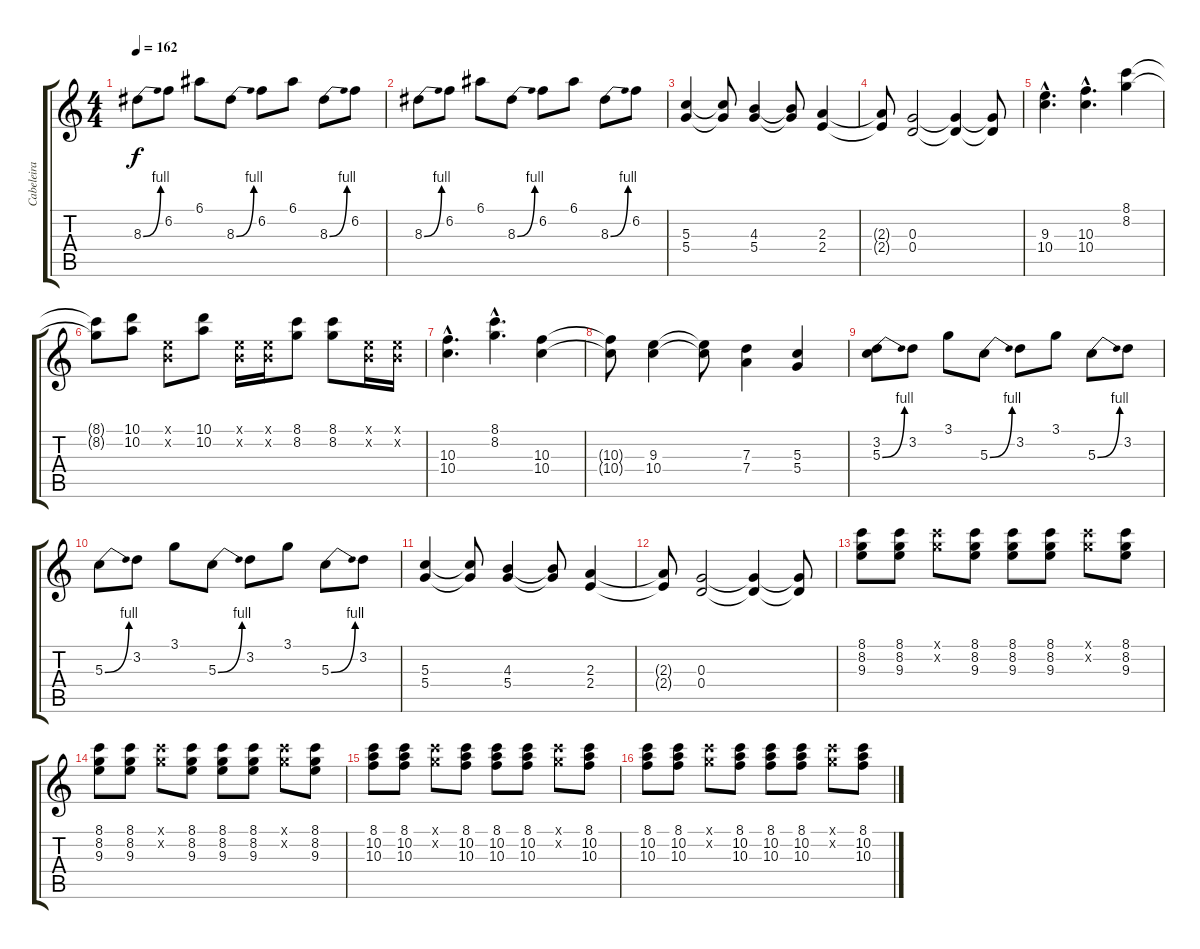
\track ("Cabeleira" "Cabeleira") {instrument electricguitarjazz}
\staff {score tabs}
\tuning (E4 B3 G3 D3 A2 E2) {hide}
\ts (4 4)
\tempo 162
\clef g2
\ks c
8.3{be (bend 0 0 60 4)}.8{dy f} 6.2.8 6.1.8 8.3{be (bend 0 0 60 4)}.8 6.2.8 6.1.8 8.3{be (bend 0 0 60 4)}.8 6.2.8 |
8.3{be (bend 0 0 60 4)}.8 6.2.8 6.1.8 8.3{be (bend 0 0 60 4)}.8 6.2.8 6.1.8 8.3{be (bend 0 0 60 4)}.8 6.2.8 |
(5.3 5.4).4 (5.3{t} 5.4{t}).8 (4.3 5.4).4 (4.3{t} 5.4{t}).8 (2.3 2.4).4 |
(2.3{t} 2.4{t}).8 (0.3 0.4).2 (0.3{t} 0.4{t}).4 (0.3{t} 0.4{t}).8 |
(9.3{hac} 10.4{hac}).4{d} (10.3{hac} 10.4{hac}).4{d} (8.1 8.2).4 |
(8.1{t} 8.2{t}).8 (10.1 10.2).8 (0.1{x} 0.2{x}).8 (10.1 10.2).8 (0.1{x} 0.2{x}).16 (0.1{x} 0.2{x}).16 (8.1 8.2).8 (8.1 8.2).8 (0.1{x} 0.2{x}).16 (0.1{x} 0.2{x}).16 |
(10.3{hac} 10.4{hac}).4{d} (8.1{hac} 8.2{hac}).4{d} (10.3 10.4).4 |
(10.3{t} 10.4{t}).8 (9.3 10.4).4 (9.3{t} 10.4{t}).8 (7.3 7.4).4 (5.3 5.4).4 |
(3.2 5.3{be (bend 0 0 60 4)}).8 3.2.8 3.1.8 5.3{be (bend 0 0 60 4)}.8 3.2.8 3.1.8 5.3{be (bend 0 0 60 4)}.8 3.2.8 |
5.3{be (bend 0 0 60 4)}.8 3.2.8 3.1.8 5.3{be (bend 0 0 60 4)}.8 3.2.8 3.1.8 5.3{be (bend 0 0 60 4)}.8 3.2.8 |
(5.3 5.4).4 (5.3{t} 5.4{t}).8 (4.3 5.4).4 (4.3{t} 5.4{t}).8 (2.3 2.4).4 |
(2.3{t} 2.4{t}).8 (0.3 0.4).2 (0.3{t} 0.4{t}).4 (0.3{t} 0.4{t}).8 |
(8.1 8.2 9.3).8{volume 9} (8.1 8.2 9.3).8 (8.1{x} 8.2{x}).8 (8.1 8.2 9.3).8 (8.1 8.2 9.3).8 (8.1 8.2 9.3).8 (8.1{x} 8.2{x}).8 (8.1 8.2 9.3).8 |
(8.1 8.2 9.3).8 (8.1 8.2 9.3).8 (8.1{x} 8.2{x}).8 (8.1 8.2 9.3).8 (8.1 8.2 9.3).8 (8.1 8.2 9.3).8 (8.1{x} 8.2{x}).8 (8.1 8.2 9.3).8 |
(8.1 10.2 10.3).8 (8.1 10.2 10.3).8 (8.1{x} 8.2{x}).8 (8.1 10.2 10.3).8 (8.1 10.2 10.3).8 (8.1 10.2 10.3).8 (8.1{x} 8.2{x}).8 (8.1 10.2 10.3).8 |
(8.1 10.2 10.3).8 (8.1 10.2 10.3).8 (8.1{x} 8.2{x}).8 (8.1 10.2 10.3).8 (8.1 10.2 10.3).8 (8.1 10.2 10.3).8 (8.1{x} 8.2{x}).8 (8.1 10.2 10.3).8
